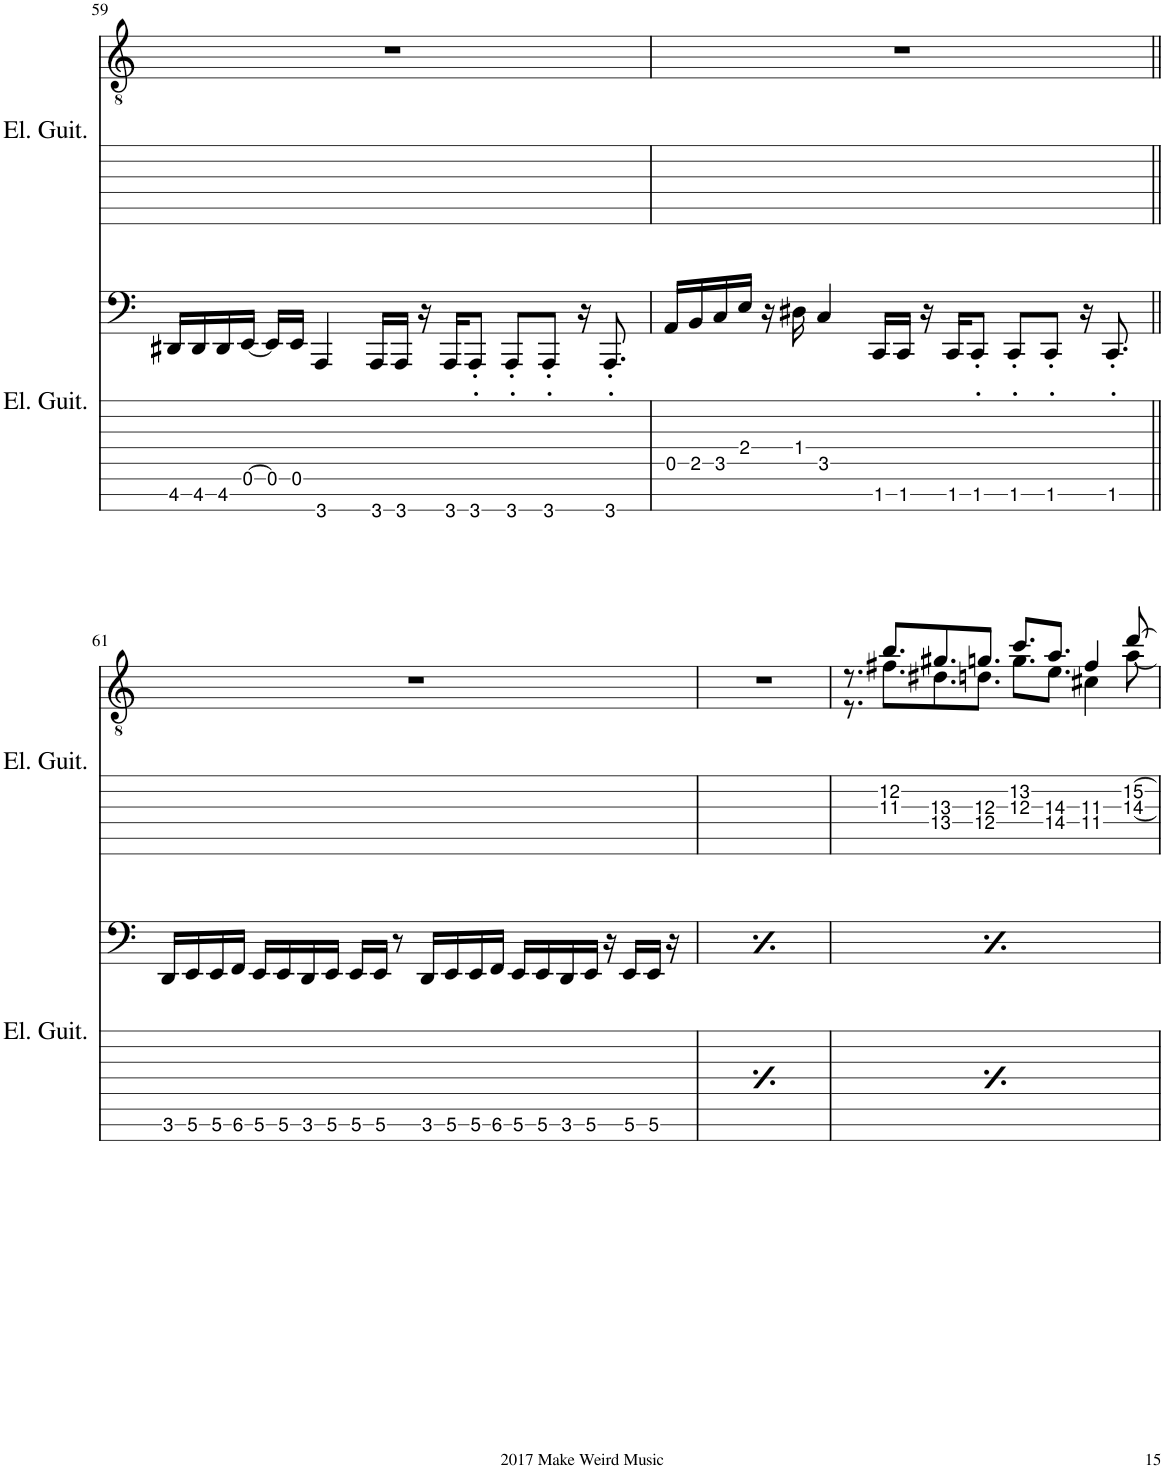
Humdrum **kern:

**kern	**kern	**kern	**kern
*part2	*part2	*part1	*part1
*staff4	*staff3	*staff2	*staff1
*I"Electric Guitar	*	*I"Electric Guitar	*
*I'El. Guit.	*	*I'El. Guit.	*
!!LO:PB:g=z
*	*clefF4	*	*clefGv2
*k[]	*k[]	*k[]	*k[]
*M6/4	*M6/4	*M6/4	*M6/4
=59	=59	=59	=59
16DD#XLL	16DD#X/LL	1.r	1.r
16DD#	16DD#/	.	.
16DD#	16DD#/	.	.
[16EE	[16EE/JJ	.	.
16EE]	16EE/LL]	.	.
16EEJJ	16EE/JJ	.	.
4AAA	4AAA/	.	.
16AAALL	16AAA/LL	.	.
16AAAJJ	16AAA/JJ	.	.
16r	16r	.	.
16AAAKL	16AAA/KL	.	.
8AAA'	8AAA'/J	.	.
8AAA'	8AAA'/L	.	.
8AAA'J	8AAA'/J	.	.
16r	16r	.	.
8.AAA'	8.AAA'/	.	.
=60	=60	=60	=60
16AALL	16AA/LL	1.r	1.r
16BB	16BB/	.	.
16C	16C/	.	.
16EJJ	16E/JJ	.	.
16r	16r	.	.
16D#X	16D#X\	.	.
4C	4C/	.	.
16CCLL	16CC/LL	.	.
16CCJJ	16CC/JJ	.	.
16r	16r	.	.
16CCKL	16CC/KL	.	.
8CC'	8CC'/J	.	.
8CC'	8CC'/L	.	.
8CC'J	8CC'/J	.	.
16r	16r	.	.
8.CC'	8.CC'/	.	.
!!LO:LB:g=z
=61||	=61||	=61||	=61||
16DDLL	16DD/LL	1.r	1.r
16EE	16EE/	.	.
16EE	16EE/	.	.
16FF	16FF/JJ	.	.
16EE	16EE/LL	.	.
16EE	16EE/	.	.
16DD	16DD/	.	.
16EE	16EE/JJ	.	.
16EE	16EE/LL	.	.
16EEJJ	16EE/JJ	.	.
8r	8r	.	.
16DDLL	16DD/LL	.	.
16EE	16EE/	.	.
16EE	16EE/	.	.
16FF	16FF/JJ	.	.
16EE	16EE/LL	.	.
16EE	16EE/	.	.
16DD	16DD/	.	.
16EEJJ	16EE/JJ	.	.
16r	16r	.	.
16EELL	16EE/LL	.	.
16EEJJ	16EE/JJ	.	.
16r	16r	.	.
=62	=62	=62	=62
16DDLL	16DD/LL	1.r	1.r
16EE	16EE/	.	.
16EE	16EE/	.	.
16FF	16FF/JJ	.	.
16EE	16EE/LL	.	.
16EE	16EE/	.	.
16DD	16DD/	.	.
16EE	16EE/JJ	.	.
16EE	16EE/LL	.	.
16EEJJ	16EE/JJ	.	.
8r	8r	.	.
16DDLL	16DD/LL	.	.
16EE	16EE/	.	.
16EE	16EE/	.	.
16FF	16FF/JJ	.	.
16EE	16EE/LL	.	.
16EE	16EE/	.	.
16DD	16DD/	.	.
16EEJJ	16EE/JJ	.	.
16r	16r	.	.
16EELL	16EE/LL	.	.
16EEJJ	16EE/JJ	.	.
16r	16r	.	.
=63	=63	=63	=63
*	*	*^	*^
16DDLL	16DD/LL	8.r	8.r	8.r	8.r
16EE	16EE/	.	.	.	.
16EE	16EE/	.	.	.	.
16FF	16FF/JJ	8.bL	8.f#L	8.b/L	8.f#X\L
16EE	16EE/LL	.	.	.	.
16EE	16EE/	.	.	.	.
16DD	16DD/	8.g#X	8.d#	8.g#X/	8.d#X\
16EE	16EE/JJ	.	.	.	.
16EE	16EE/LL	.	.	.	.
16EEJJ	16EE/JJ	8.gnJ	8.dJ	8.gn/J	8.dn\J
8r	8r	.	.	.	.
16DDLL	16DD/LL	8.ccL	8.gL	8.cc/L	8.g\L
16EE	16EE/	.	.	.	.
16EE	16EE/	.	.	.	.
16FF	16FF/JJ	8.aJ	8.eJ	8.a/J	8.e\J
16EE	16EE/LL	.	.	.	.
16EE	16EE/	.	.	.	.
16DD	16DD/	4f#X	4c#	4f#/	4c#X\
16EEJJ	16EE/JJ	.	.	.	.
16r	16r	.	.	.	.
16EELL	16EE/LL	.	.	.	.
16EEJJ	16EE/JJ	[8dd	[8a	[8dd/	[8a\
16r	16r	.	.	.	.
*	*	*v	*v	*	*
*	*	*	*v	*v
=	=	=	=
*-	*-	*-	*-
